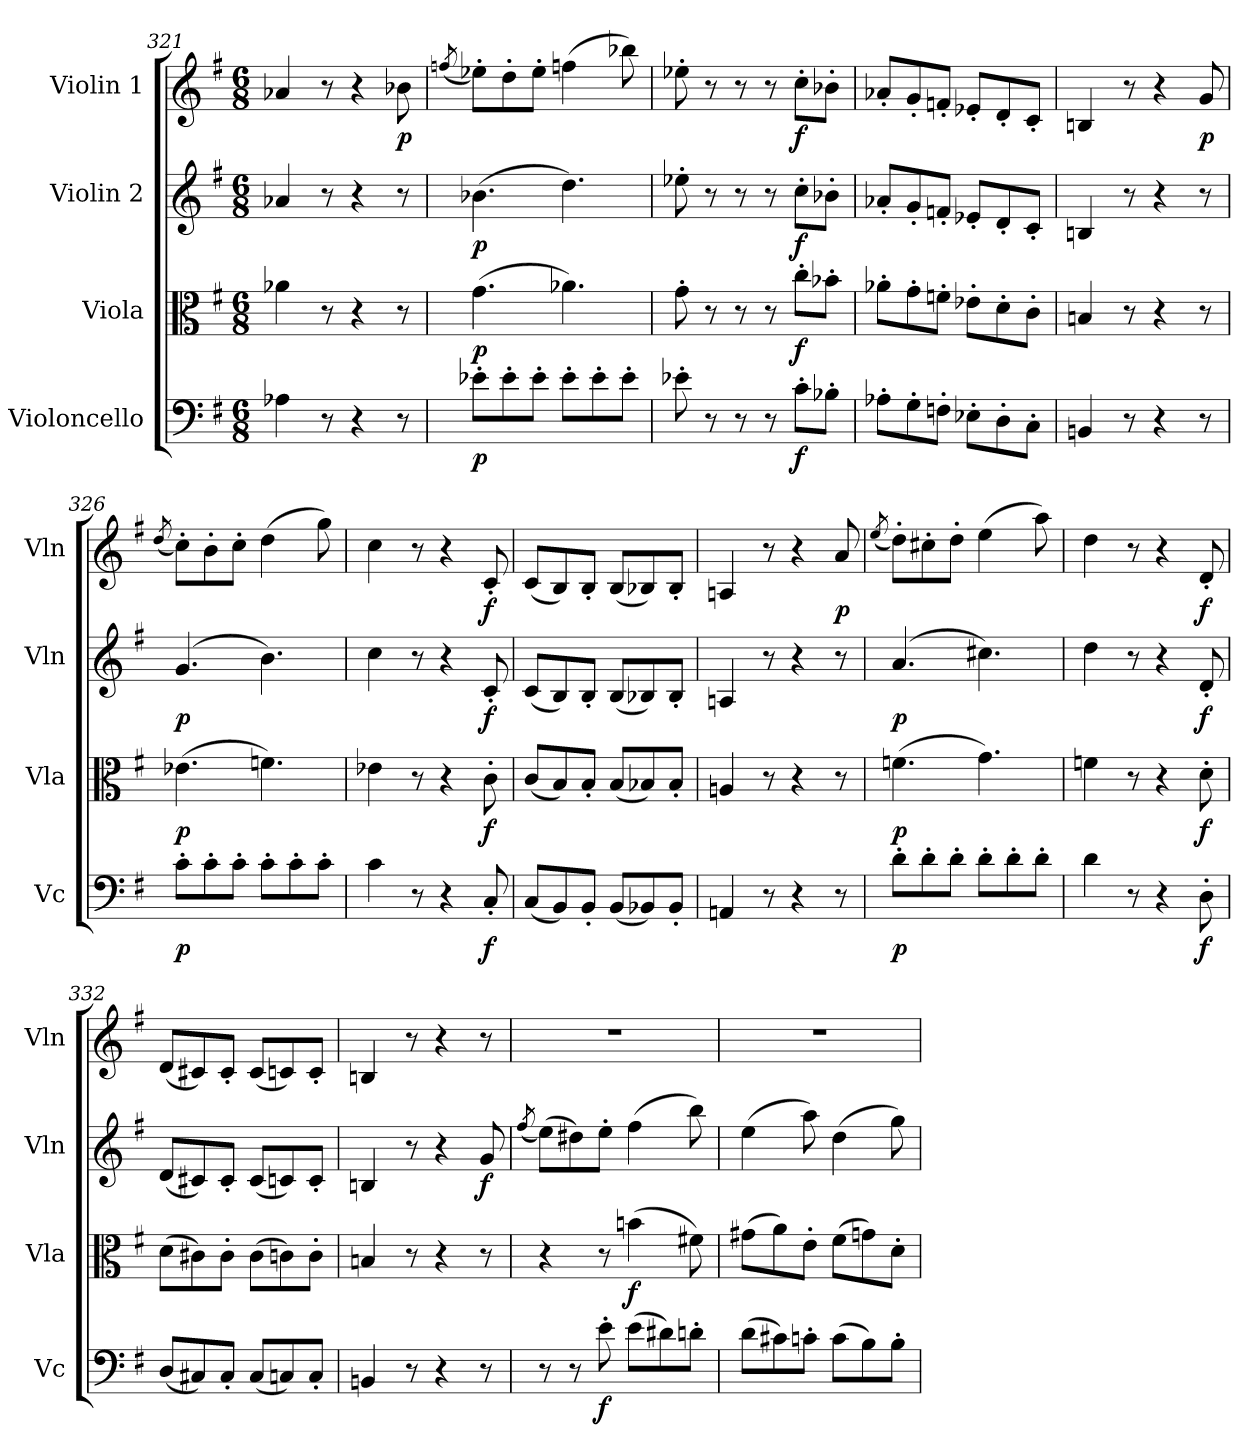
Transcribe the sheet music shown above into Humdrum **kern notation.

**kern	**dynam	**kern	**dynam	**kern	**dynam	**kern	**dynam
*part4	*part4	*part3	*part3	*part2	*part2	*part1	*part1
*staff4	*staff4	*staff3	*staff3	*staff2	*staff2	*staff1	*staff1
*I"Violoncello	*	*I"Viola	*	*I"Violin 2	*	*I"Violin 1	*
*I'Vc	*	*I'Vla	*	*I'Vln	*	*I'Vln	*
*clefF4	*	*clefC3	*	*clefG2	*	*clefG2	*
*k[f#]	*	*k[f#]	*	*k[f#]	*	*k[f#]	*
*M6/8	*	*M6/8	*	*M6/8	*	*M6/8	*
=321	=321	=321	=321	=321	=321	=321	=321
4A-X\	.	4a-X\	.	4a-X/	.	4a-X/	.
8r	.	8r	.	8r	.	8r	.
4r	.	4r	.	4r	.	4r	.
!	!	!	!	!	!	!	!LO:DY:b
8r	.	8r	.	8r	.	8b-X\	p
=322	=322	=322	=322	=322	=322	=322	=322
.	.	.	.	.	.	(<8qffn/	.
!	!LO:DY:b	!	!LO:DY:b	!	!LO:DY:b	!	!
8e-X'\L	p	(>4.g\	p	(>4.b-X\	p	8ee-X'\L)	.
8e-'\	.	.	.	.	.	8dd'\	.
8e-'\J	.	.	.	.	.	8ee-'\J	.
8e-'\L	.	4.a-X\)	.	4.dd\)	.	(>4ffn\	.
8e-'\	.	.	.	.	.	.	.
8e-'\J	.	.	.	.	.	8bb-X\)	.
!!LO:LB:g=z
=323	=323	=323	=323	=323	=323	=323	=323
8e-X'\	.	8g'\	.	8ee-X'\	.	8ee-X'\	.
8r	.	8r	.	8r	.	8r	.
8r	.	8r	.	8r	.	8r	.
8r	.	8r	.	8r	.	8r	.
!	!LO:DY:b	!	!LO:DY:b	!	!LO:DY:b	!	!LO:DY:b
8c'\L	f	8cc'\L	f	8cc'\L	f	8cc'\L	f
8B-X'\J	.	8b-X'\J	.	8b-X'\J	.	8b-X'\J	.
=324	=324	=324	=324	=324	=324	=324	=324
8A-X'\L	.	8a-X'\L	.	8a-X'/L	.	8a-X'/L	.
8G'\	.	8g'\	.	8g'/	.	8g'/	.
8Fn'\J	.	8fn'\J	.	8fn'/J	.	8fn'/J	.
8E-X'\L	.	8e-X'\L	.	8e-X'/L	.	8e-X'/L	.
8D'\	.	8d'\	.	8d'/	.	8d'/	.
8C'\J	.	8c'\J	.	8c'/J	.	8c'/J	.
=325	=325	=325	=325	=325	=325	=325	=325
4BBn/	.	4Bn/	.	4Bn/	.	4Bn/	.
8r	.	8r	.	8r	.	8r	.
4r	.	4r	.	4r	.	4r	.
!	!	!	!	!	!	!	!LO:DY:b
8r	.	8r	.	8r	.	8g/	p
=326	=326	=326	=326	=326	=326	=326	=326
.	.	.	.	.	.	(<8qdd/	.
!	!LO:DY:b	!	!LO:DY:b	!	!LO:DY:b	!	!
8c'\L	p	(>4.e-X\	p	(>4.g/	p	8cc'\L)	.
8c'\	.	.	.	.	.	8b'\	.
8c'\J	.	.	.	.	.	8cc'\J	.
8c'\L	.	4.fn\)	.	4.b\)	.	(>4dd\	.
8c'\	.	.	.	.	.	.	.
8c'\J	.	.	.	.	.	8gg\)	.
=327	=327	=327	=327	=327	=327	=327	=327
4c\	.	4e-X\	.	4cc\	.	4cc\	.
8r	.	8r	.	8r	.	8r	.
4r	.	4r	.	4r	.	4r	.
!	!LO:DY:b	!	!LO:DY:b	!	!LO:DY:b	!	!LO:DY:b
8C'/	f	8c'\	f	8c'/	f	8c'/	f
=328	=328	=328	=328	=328	=328	=328	=328
(<8C/L	.	(<8c/L	.	(<8c/L	.	(<8c/L	.
8BB/)	.	8B/)	.	8B/)	.	8B/)	.
8BB'/J	.	8B'/J	.	8B'/J	.	8B'/J	.
(<8BB/L	.	(<8B/L	.	(<8B/L	.	(<8B/L	.
8BB-X/)	.	8B-X/)	.	8B-X/)	.	8B-X/)	.
8BB-'/J	.	8B-'/J	.	8B-'/J	.	8B-'/J	.
!!LO:LB:g=z
=329	=329	=329	=329	=329	=329	=329	=329
4AAn/	.	4An/	.	4An/	.	4An/	.
8r	.	8r	.	8r	.	8r	.
4r	.	4r	.	4r	.	4r	.
!	!	!	!	!	!	!	!LO:DY:b
8r	.	8r	.	8r	.	8a/	p
=330	=330	=330	=330	=330	=330	=330	=330
.	.	.	.	.	.	(<8qee/	.
!	!LO:DY:b	!	!LO:DY:b	!	!LO:DY:b	!	!
8d'\L	p	(>4.fn\	p	(>4.a/	p	8dd'\L)	.
8d'\	.	.	.	.	.	8cc#X'\	.
8d'\J	.	.	.	.	.	8dd'\J	.
8d'\L	.	4.g\)	.	4.cc#X\)	.	(>4ee\	.
8d'\	.	.	.	.	.	.	.
8d'\J	.	.	.	.	.	8aa\)	.
=331	=331	=331	=331	=331	=331	=331	=331
4d\	.	4fn\	.	4dd\	.	4dd\	.
8r	.	8r	.	8r	.	8r	.
4r	.	4r	.	4r	.	4r	.
!	!LO:DY:b	!	!LO:DY:b	!	!LO:DY:b	!	!LO:DY:b
8D'\	f	8d'\	f	8d'/	f	8d'/	f
=332	=332	=332	=332	=332	=332	=332	=332
(<8D/L	.	(>8d\L	.	(<8d/L	.	(<8d/L	.
8C#X/)	.	8c#X\)	.	8c#X/)	.	8c#X/)	.
8C#'/J	.	8c#'\J	.	8c#'/J	.	8c#'/J	.
(<8C#/L	.	(>8c#\L	.	(<8c#/L	.	(<8c#/L	.
8Cn/)	.	8cn\)	.	8cn/)	.	8cn/)	.
8C'/J	.	8c'\J	.	8c'/J	.	8c'/J	.
=333	=333	=333	=333	=333	=333	=333	=333
4BBn/	.	4Bn/	.	4Bn/	.	4Bn/	.
8r	.	8r	.	8r	.	8r	.
4r	.	4r	.	4r	.	4r	.
!	!	!	!	!	!LO:DY:b	!	!
8r	.	8r	.	8g/	f	8r	.
=334	=334	=334	=334	=334	=334	=334	=334
.	.	.	.	(<8qff#/	.	.	.
8r	.	4r	.	(>8ee\L)	.	2.r	.
8r	.	.	.	8dd#X\)	.	.	.
!	!LO:DY:b	!	!	!	!	!	!
8e'\	f	8r	.	8ee'\J	.	.	.
!	!	!	!LO:DY:b	!	!	!	!
(>8e\L	.	(>4bn\	f	(>4ff#\	.	.	.
8d#X\)	.	.	.	.	.	.	.
8dn'\J	.	8f#X\)	.	8bb\)	.	.	.
!!LO:PB:g=z
=335	=335	=335	=335	=335	=335	=335	=335
(>8d\L	.	(>8g#X\L	.	(>4ee\	.	2.r	.
8c#X\)	.	8a\)	.	.	.	.	.
8cn'\J	.	8e'\J	.	8aa\)	.	.	.
(>8c\L	.	(>8f#\L	.	(>4dd\	.	.	.
8B\)	.	8gn\)	.	.	.	.	.
8B'\J	.	8d'\J	.	8gg\)	.	.	.
=	=	=	=	=	=	=	=
*-	*-	*-	*-	*-	*-	*-	*-
